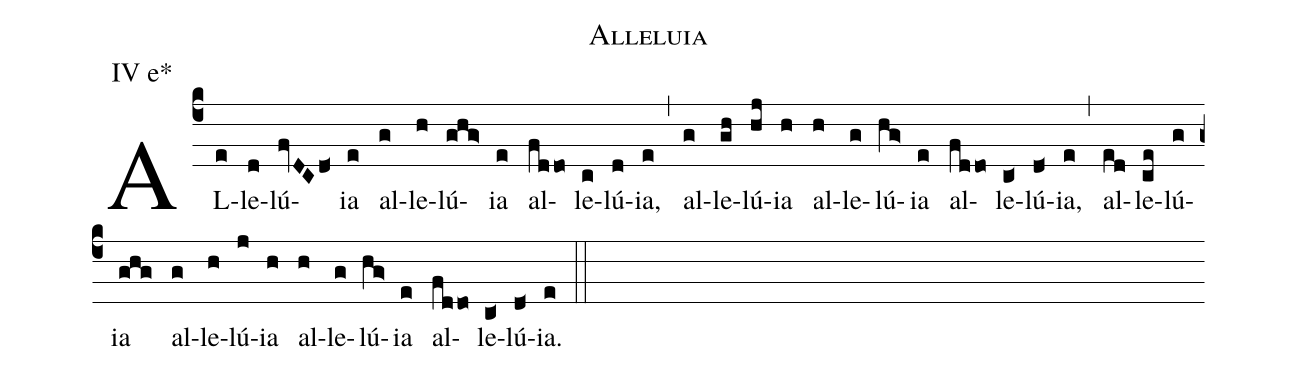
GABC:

name: Alleluia;
annotation: IV e*;
mode: 4;
%%
(c4)
AL(e)le(d)lú(fvDCd<)ia(e) al(g)le(h)lú(ghg>)ia(e) al(fddo)le(c)lú(d)ia,(e) (,)
al(g)le(gh)lú(hj)ia(h) al(h)le(g)lú(hg>)ia(e) al(fddo)le(c<)lú(d<)ia,(e) (,)
al(ed)le(ce)lú(g)ia(ghg) al(g)le(h)lú(j)ia(h) al(h)le(g)lú(hg>)ia(e) al(fddo)le(c<)lú(d<)ia.(e) (::)
